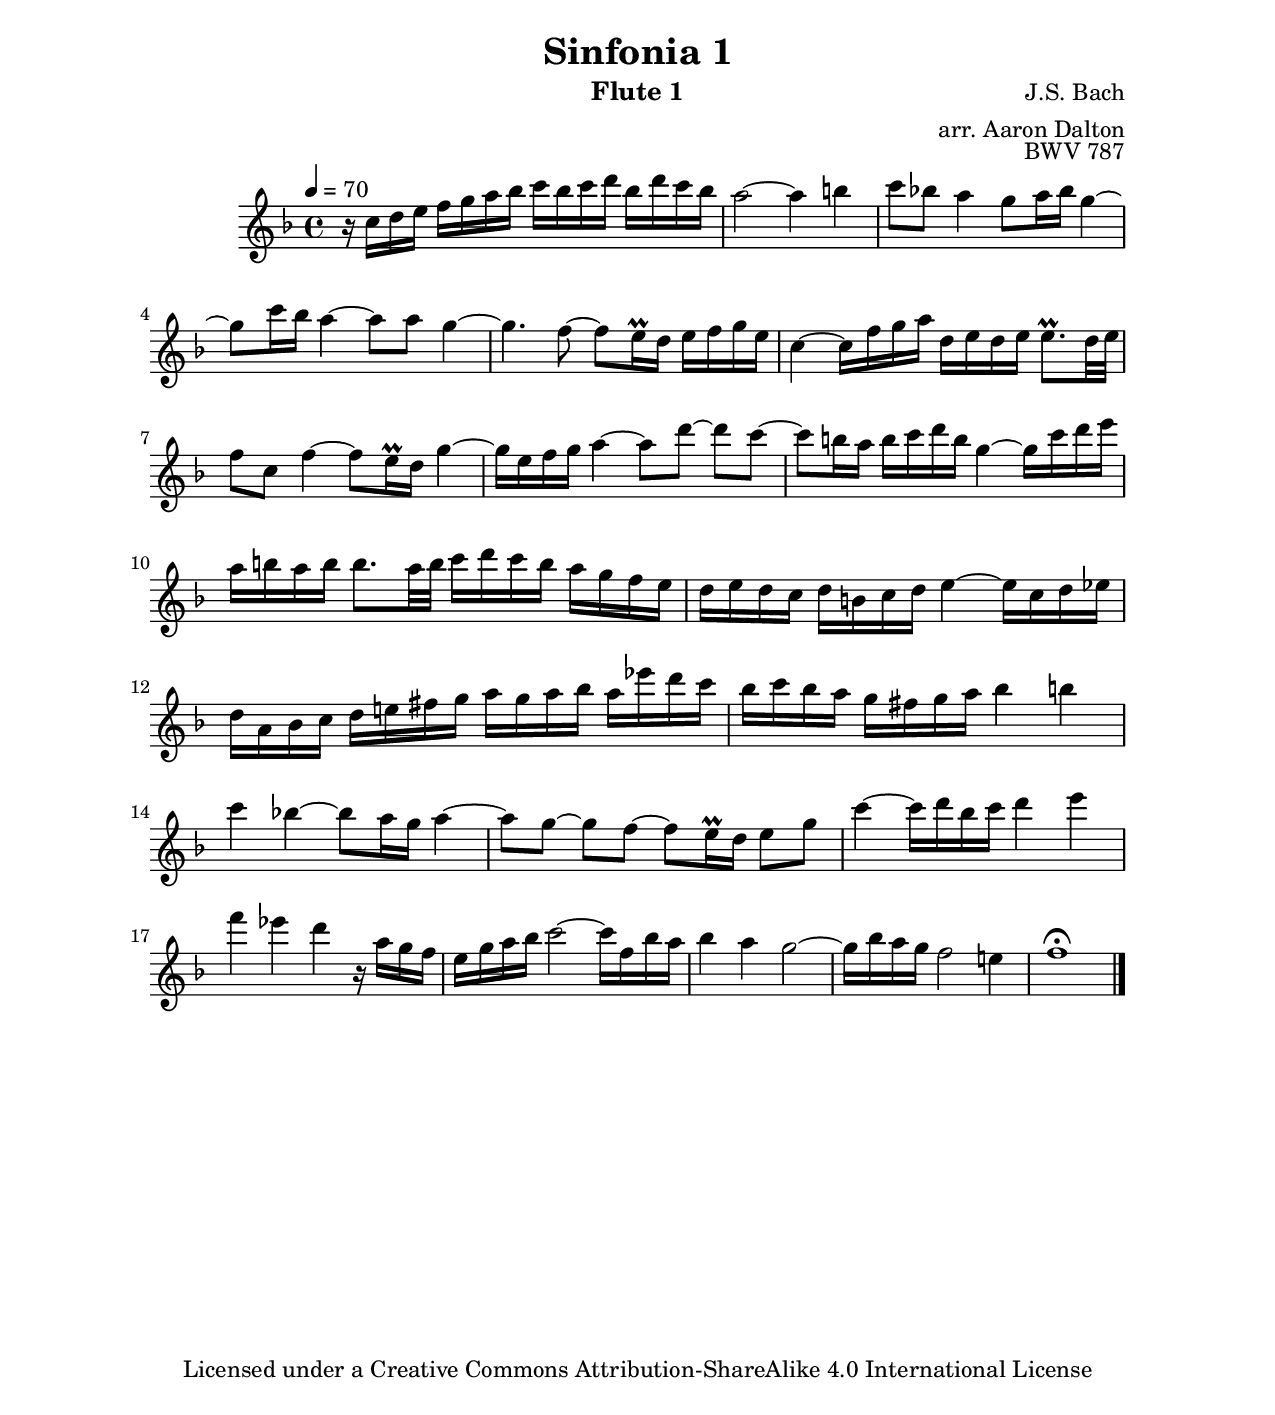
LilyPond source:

\version "2.18.2"

oneNotes = \transpose c f \relative c'' {
    \time 4/4
    \key c \major
    \tempo 4 = 70
  % bars 1-4
  r16 g a b c d e f g f g a f a g f |
  e2 ~ e4 fis | 
  g8 f! e4 d8 e16 f d4 ~ |
  d8 g16 f e4 ~ e8 e d4 ~ | 

  % bars 5-9
  d4. c8 ~ c b16\prall a b c d b |
  g4 ~ g16 c d e a, b a b b8.\prall a32 b | 
  c8 g c4 ~ c8 b16\prall a d4 ~ |
  d16 b c d e4 ~  e8[ a] ~  a[ g] ~ | 

  % bars 10-13
  g  fis16 e fis g a fis d4 ~ d16 g a b |
   e, fis e fis fis8. e32 fis g16 a g fis e d c b  | 
  a b a g a fis g a  b4~  b16 g a bes |
  a e f g a b! cis d e d e f  e bes' a g  | 

  % bars 14-17
   f g f e d cis d e f4 fis |
  g f! ~ f8 e16 d e4 ~ | 
   e8[ d] ~  d[ c] ~ c b16\prall a b8 d |
  g4 ~ g16 a f g a4 b | 

  % bars 17-21
  c bes a r16 e d c |
  b d e f g2 ~ g16 c, f e |  
  f4 e d2 ~ |
  d16 f e d c2 b!4 |
  c1\fermata \bar "|."}


\paper {
  #(set-paper-size "letter")
  top-margin = 1\in
  bottom-margin = 1\in
  left-margin = 1\in
  right-margin = 1\in
}

\header {
    instrument = "Flute 1"
    title = "Sinfonia 1"
    opus = "BWV 787"
    composer = "J.S. Bach"
    arranger = "arr. Aaron Dalton"
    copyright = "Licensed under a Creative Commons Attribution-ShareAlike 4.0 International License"
}

{
    \set Score.skipBars = ##t
    \oneNotes
}